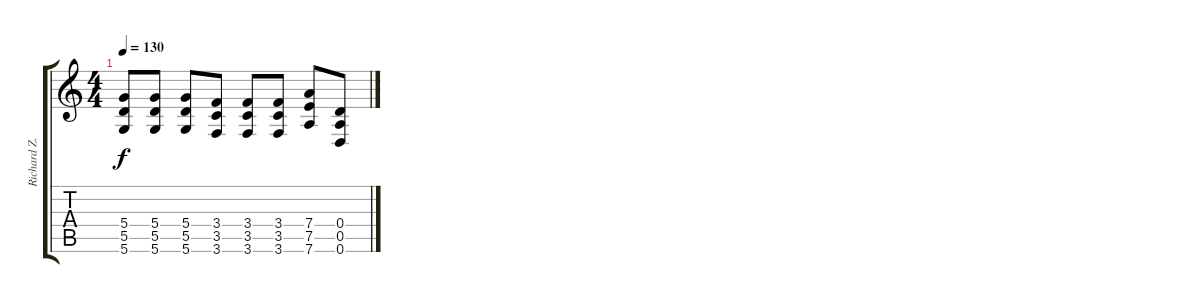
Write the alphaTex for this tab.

\track ("Richard Z. Kruspe" "Richard Z.") {instrument distortionguitar}
\staff {score tabs}
\tuning (E4 B3 G3 D3 A2 D2) {hide}
\ts (4 4)
\tempo 130
\clef g2
\ks c
(5.4 5.5 5.6).8{dy f} (5.4 5.5 5.6).8 (5.4 5.5 5.6).8 (3.4 3.5 3.6).8 (3.4 3.5 3.6).8 (3.4 3.5 3.6).8 (7.4 7.5 7.6).8 (0.4 0.5 0.6).8
